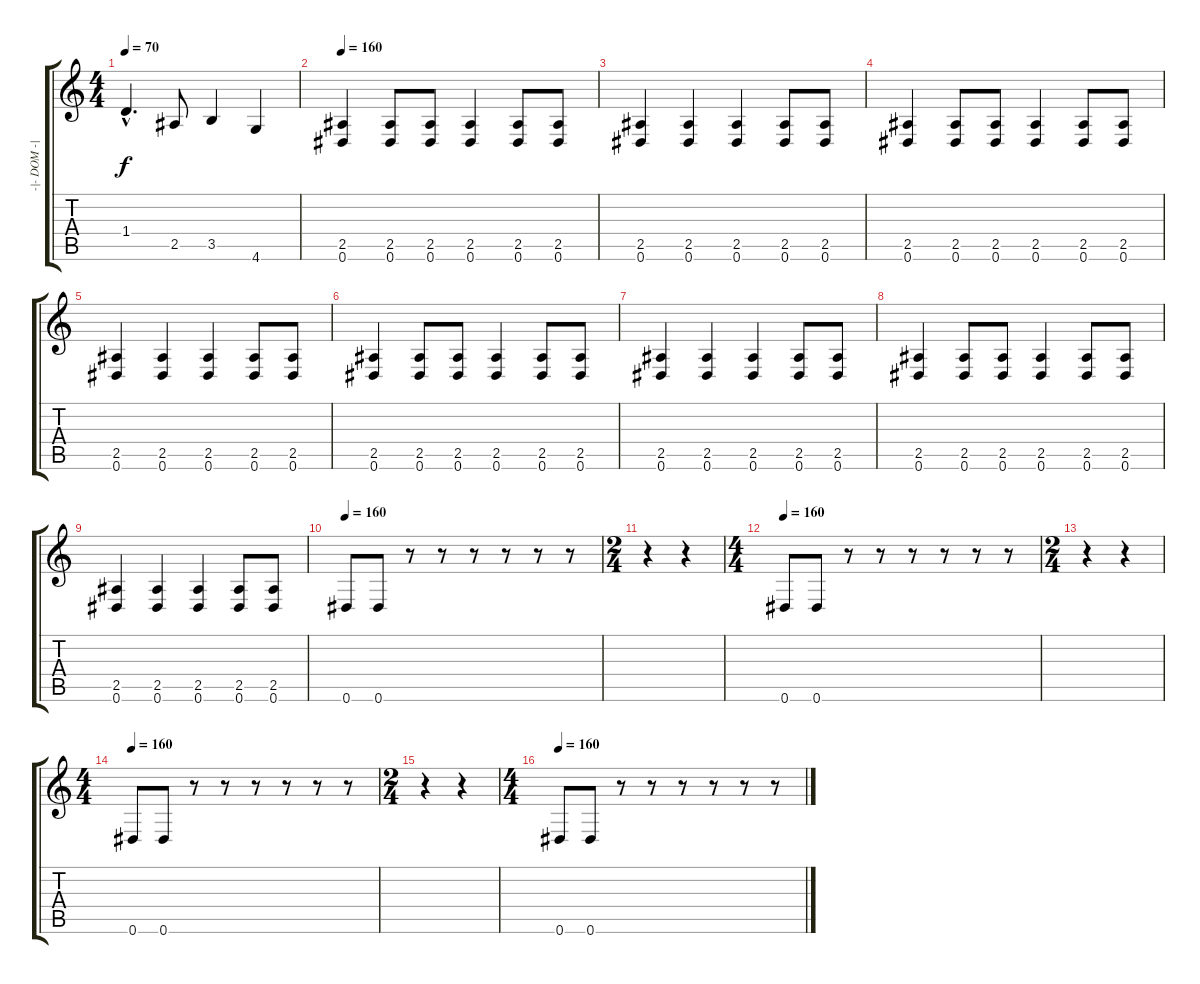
\track ("-|- DOM -|-" "-|- DOM -|") {instrument overdrivenguitar}
\staff {score tabs}
\tuning (Eb4 Bb3 Gb3 Db3 Ab2 Eb2) {hide}
\ts (4 4)
\tempo 70
\clef g2
\ks c
1.4{hac}.4{d dy f} 2.5.8 3.5.4 4.6.4 |
\tempo 160
(2.5 0.6).4 (2.5 0.6).8 (2.5 0.6).8 (2.5 0.6).4 (2.5 0.6).8 (2.5 0.6).8 |
(2.5 0.6).4 (2.5 0.6).4 (2.5 0.6).4 (2.5 0.6).8 (2.5 0.6).8 |
(2.5 0.6).4 (2.5 0.6).8 (2.5 0.6).8 (2.5 0.6).4 (2.5 0.6).8 (2.5 0.6).8 |
(2.5 0.6).4 (2.5 0.6).4 (2.5 0.6).4 (2.5 0.6).8 (2.5 0.6).8 |
(2.5 0.6).4 (2.5 0.6).8 (2.5 0.6).8 (2.5 0.6).4 (2.5 0.6).8 (2.5 0.6).8 |
(2.5 0.6).4 (2.5 0.6).4 (2.5 0.6).4 (2.5 0.6).8 (2.5 0.6).8 |
(2.5 0.6).4 (2.5 0.6).8 (2.5 0.6).8 (2.5 0.6).4 (2.5 0.6).8 (2.5 0.6).8 |
(2.5 0.6).4 (2.5 0.6).4 (2.5 0.6).4 (2.5 0.6).8 (2.5 0.6).8 |
\tempo 160
0.6.8 0.6.8 r.8 r.8 r.8 r.8 r.8 r.8 |
\ts (2 4)
r.4 r.4 |
\ts (4 4)
\tempo 160
0.6.8 0.6.8 r.8 r.8 r.8 r.8 r.8 r.8 |
\ts (2 4)
r.4 r.4 |
\ts (4 4)
\tempo 160
0.6.8 0.6.8 r.8 r.8 r.8 r.8 r.8 r.8 |
\ts (2 4)
r.4 r.4 |
\ts (4 4)
\tempo 160
0.6.8 0.6.8 r.8 r.8 r.8 r.8 r.8 r.8
